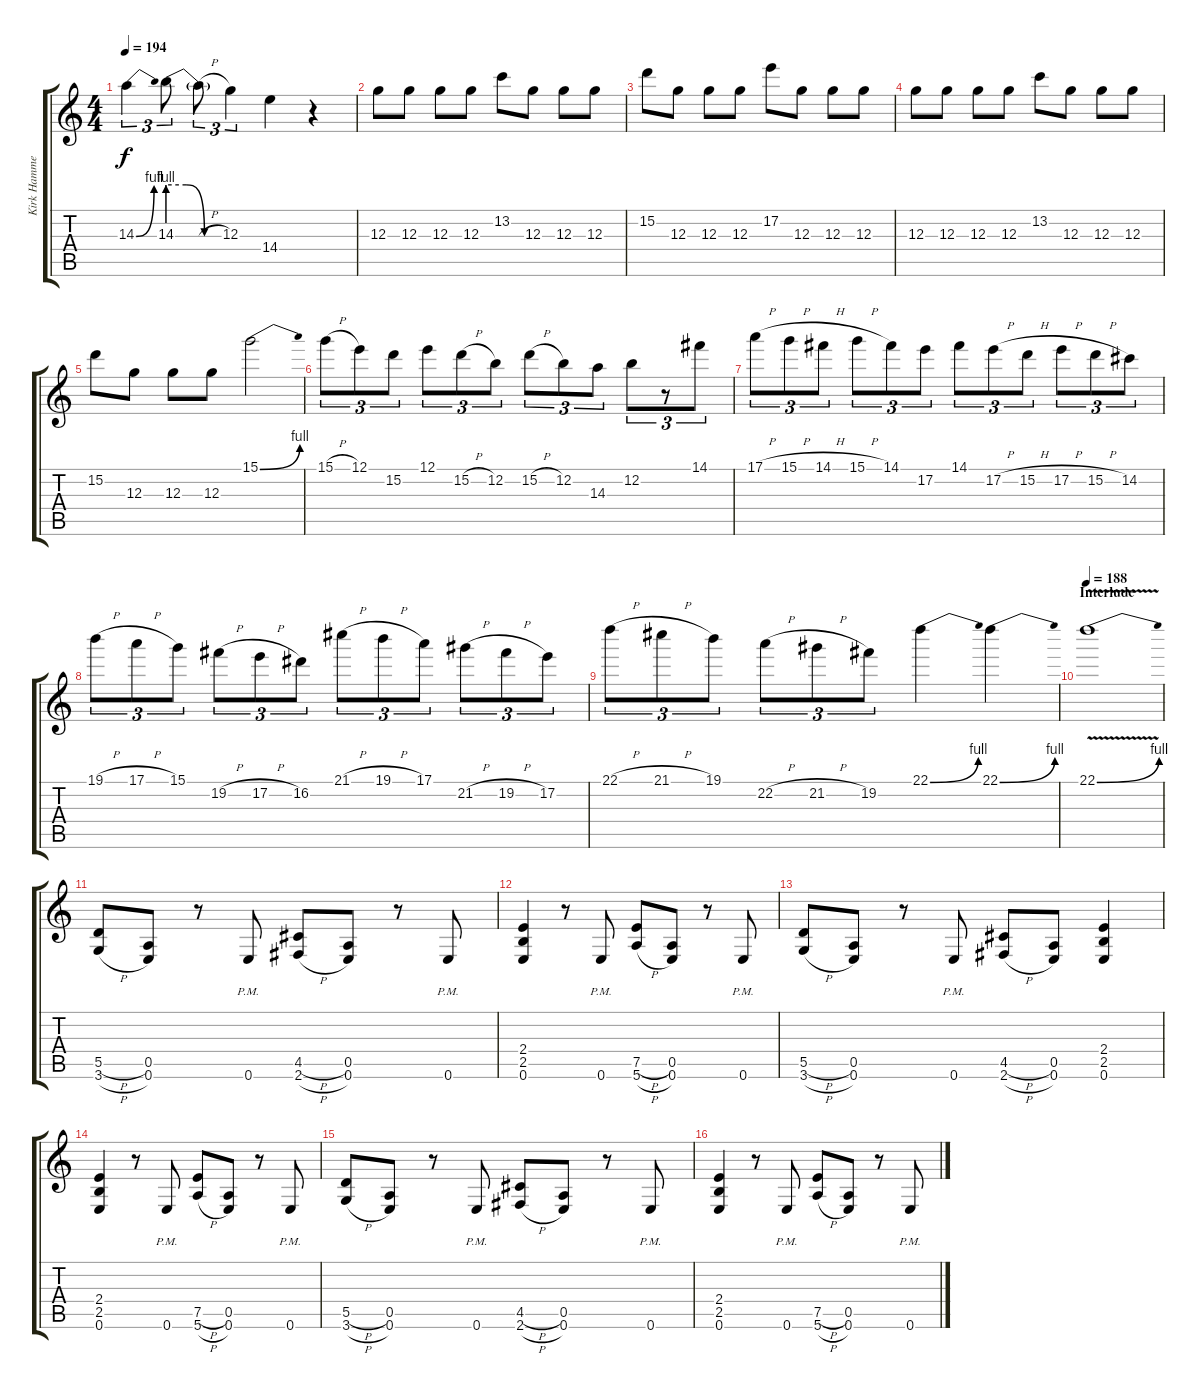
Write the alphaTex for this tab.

\track ("Kirk Hammett (Lead Guitar)" "Kirk Hamme") {instrument distortionguitar}
\staff {score tabs}
\tuning (E4 B3 G3 D3 A2 E2) {hide}
\ts (4 4)
\tempo 194
\clef g2
\ks c
14.3{be (bend 0 0 60 4)}.4{tu (3 2) dy f} 14.3{be (custom 0 4 20 4 40 0 60 0)}.8{tu (3 2)} 14.3{h t}.8{tu (3 2)} 12.3.4{tu (3 2)} 14.4.4 r.4 |
12.3.8 12.3.8 12.3.8 12.3.8 13.2.8 12.3.8 12.3.8 12.3.8 |
15.2.8 12.3.8 12.3.8 12.3.8 17.2.8 12.3.8 12.3.8 12.3.8 |
12.3.8 12.3.8 12.3.8 12.3.8 13.2.8 12.3.8 12.3.8 12.3.8 |
15.2.8 12.3.8 12.3.8 12.3.8 15.1{be (bend 0 0 60 4)}.2 |
15.1{h}.8{tu (3 2)} 12.1.8{tu (3 2)} 15.2.8{tu (3 2)} 12.1.8{tu (3 2)} 15.2{h}.8{tu (3 2)} 12.2.8{tu (3 2)} 15.2{h}.8{tu (3 2)} 12.2.8{tu (3 2)} 14.3.8{tu (3 2)} 12.2.8{tu (3 2)} r.8{tu (3 2)} 14.1.8{tu (3 2)} |
17.1{h}.8{tu (3 2)} 15.1{h}.8{tu (3 2)} 14.1{h}.8{tu (3 2)} 15.1{h}.8{tu (3 2)} 14.1.8{tu (3 2)} 17.2.8{tu (3 2)} 14.1.8{tu (3 2)} 17.2{h}.8{tu (3 2)} 15.2{h}.8{tu (3 2)} 17.2{h}.8{tu (3 2)} 15.2{h}.8{tu (3 2)} 14.2.8{tu (3 2)} |
19.1{h}.8{tu (3 2)} 17.1{h}.8{tu (3 2)} 15.1.8{tu (3 2)} 19.2{h}.8{tu (3 2)} 17.2{h}.8{tu (3 2)} 16.2.8{tu (3 2)} 21.1{h}.8{tu (3 2)} 19.1{h}.8{tu (3 2)} 17.1.8{tu (3 2)} 21.2{h}.8{tu (3 2)} 19.2{h}.8{tu (3 2)} 17.2.8{tu (3 2)} |
22.1{h}.8{tu (3 2)} 21.1{h}.8{tu (3 2)} 19.1.8{tu (3 2)} 22.2{h}.8{tu (3 2)} 21.2{h}.8{tu (3 2)} 19.2.8{tu (3 2)} 22.1{be (bend 0 0 60 4)}.4 22.1{be (bend 0 0 60 4)}.4 |
\section ("" "Interlude")
\tempo 188
22.1{be (bend 0 0 60 4) v}.1 |
(5.5{h} 3.6{h}).8 (0.5 0.6).8 r.8 0.6{pm}.8 (4.5{h} 2.6{h}).8 (0.5 0.6).8 r.8 0.6{pm}.8 |
(2.4 2.5 0.6).4 r.8 0.6{pm}.8 (7.5{h} 5.6{h}).8 (0.5 0.6).8 r.8 0.6{pm}.8 |
(5.5{h} 3.6{h}).8 (0.5 0.6).8 r.8 0.6{pm}.8 (4.5{h} 2.6{h}).8 (0.5 0.6).8 (2.4 2.5 0.6).4 |
(2.4 2.5 0.6).4 r.8 0.6{pm}.8 (7.5{h} 5.6{h}).8 (0.5 0.6).8 r.8 0.6{pm}.8 |
(5.5{h} 3.6{h}).8 (0.5 0.6).8 r.8 0.6{pm}.8 (4.5{h} 2.6{h}).8 (0.5 0.6).8 r.8 0.6{pm}.8 |
(2.4 2.5 0.6).4 r.8 0.6{pm}.8 (7.5{h} 5.6{h}).8 (0.5 0.6).8 r.8 0.6{pm}.8
